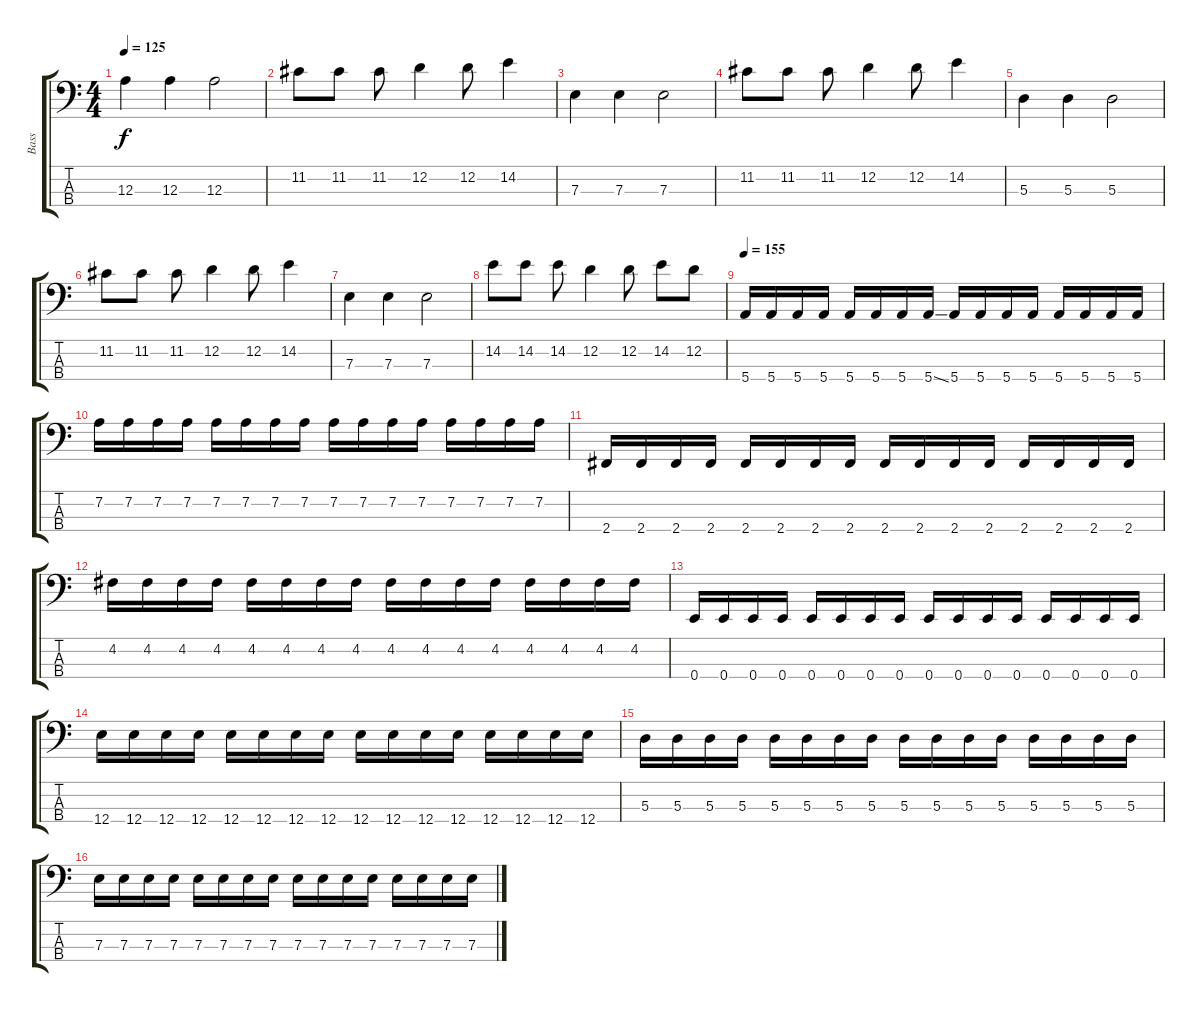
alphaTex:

\track ("Bass" "Bass") {instrument electricbasspick}
\staff {score tabs}
\tuning (G2 D2 A1 E1) {hide}
\ts (4 4)
\tempo 125
\clef f4
\ks c
12.3.4{dy f} 12.3.4 12.3.2 |
11.2.8 11.2.8 11.2.8 12.2.4 12.2.8 14.2.4 |
7.3.4 7.3.4 7.3.2 |
11.2.8 11.2.8 11.2.8 12.2.4 12.2.8 14.2.4 |
5.3.4 5.3.4 5.3.2 |
11.2.8 11.2.8 11.2.8 12.2.4 12.2.8 14.2.4 |
7.3.4 7.3.4 7.3.2 |
14.2.8 14.2.8 14.2.8 12.2.4 12.2.8 14.2.8 12.2.8 |
\tempo 150
\tempo 155
5.4.16 5.4.16 5.4.16 5.4.16 5.4.16 5.4.16 5.4.16 5.4{ss}.16 5.4.16 5.4.16 5.4.16 5.4.16 5.4.16 5.4.16 5.4.16 5.4.16 |
7.2.16 7.2.16 7.2.16 7.2.16 7.2.16 7.2.16 7.2.16 7.2.16 7.2.16 7.2.16 7.2.16 7.2.16 7.2.16 7.2.16 7.2.16 7.2.16 |
2.4.16 2.4.16 2.4.16 2.4.16 2.4.16 2.4.16 2.4.16 2.4.16 2.4.16 2.4.16 2.4.16 2.4.16 2.4.16 2.4.16 2.4.16 2.4.16 |
4.2.16 4.2.16 4.2.16 4.2.16 4.2.16 4.2.16 4.2.16 4.2.16 4.2.16 4.2.16 4.2.16 4.2.16 4.2.16 4.2.16 4.2.16 4.2.16 |
0.4.16 0.4.16 0.4.16 0.4.16 0.4.16 0.4.16 0.4.16 0.4.16 0.4.16 0.4.16 0.4.16 0.4.16 0.4.16 0.4.16 0.4.16 0.4.16 |
12.4.16 12.4.16 12.4.16 12.4.16 12.4.16 12.4.16 12.4.16 12.4.16 12.4.16 12.4.16 12.4.16 12.4.16 12.4.16 12.4.16 12.4.16 12.4.16 |
5.3.16 5.3.16 5.3.16 5.3.16 5.3.16 5.3.16 5.3.16 5.3.16 5.3.16 5.3.16 5.3.16 5.3.16 5.3.16 5.3.16 5.3.16 5.3.16 |
7.3.16 7.3.16 7.3.16 7.3.16 7.3.16 7.3.16 7.3.16 7.3.16 7.3.16 7.3.16 7.3.16 7.3.16 7.3.16 7.3.16 7.3.16 7.3.16
